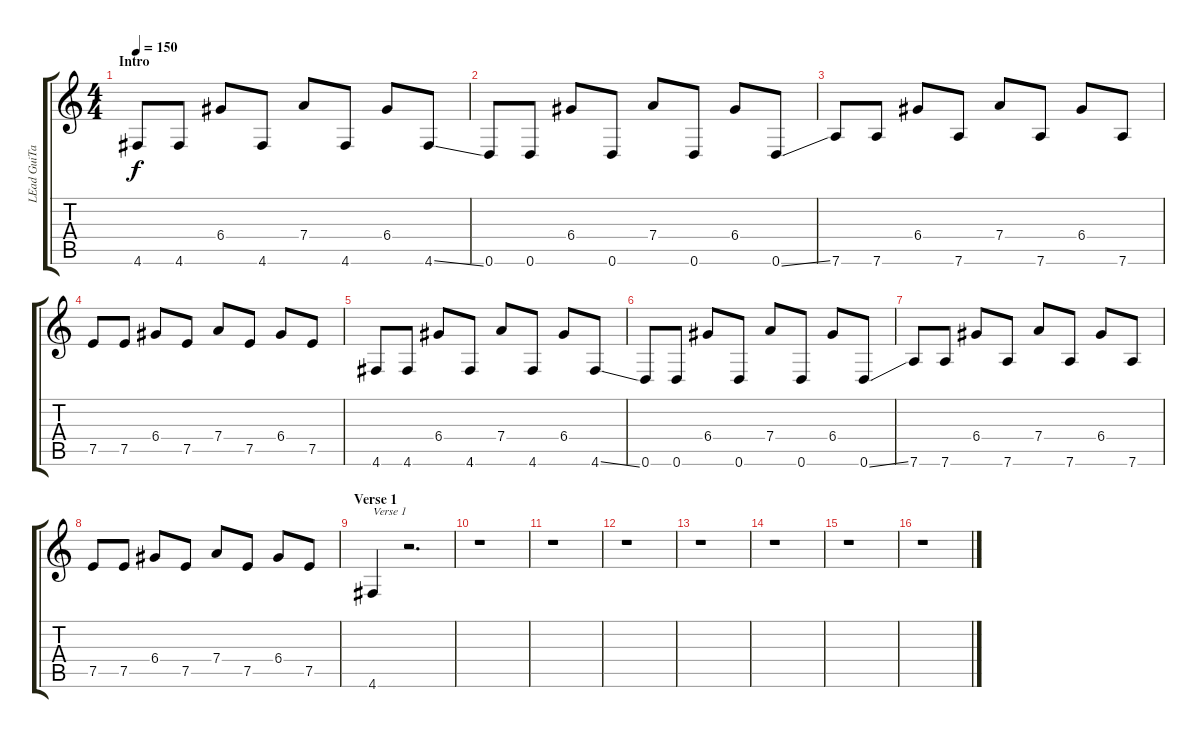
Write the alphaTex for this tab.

\track ("LEad GuiTar Drop D" "LEad GuiTa") {instrument distortionguitar}
\staff {score tabs}
\tuning (E4 B3 G3 D3 A2 D2) {hide}
\ts (4 4)
\section ("" "Intro")
\tempo 150
\clef g2
\ks c
4.6.8{dy f instrument distortionguitar} 4.6.8 6.4.8 4.6.8 7.4.8 4.6.8 6.4.8 4.6{ss}.8 |
0.6.8 0.6.8 6.4.8 0.6.8 7.4.8 0.6.8 6.4.8 0.6{ss}.8 |
7.6.8 7.6.8 6.4.8 7.6.8 7.4.8 7.6.8 6.4.8 7.6.8 |
7.5.8 7.5.8 6.4.8 7.5.8 7.4.8 7.5.8 6.4.8 7.5.8 |
4.6.8 4.6.8 6.4.8 4.6.8 7.4.8 4.6.8 6.4.8 4.6{ss}.8 |
0.6.8 0.6.8 6.4.8 0.6.8 7.4.8 0.6.8 6.4.8 0.6{ss}.8 |
7.6.8 7.6.8 6.4.8 7.6.8 7.4.8 7.6.8 6.4.8 7.6.8 |
7.5.8 7.5.8 6.4.8 7.5.8 7.4.8 7.5.8 6.4.8 7.5.8 |
\section ("" "Verse 1")
4.6.4{txt "Verse 1"} r.2{d} |
r.1 |
r.1 |
r.1 |
r.1 |
r.1 |
r.1 |
r.1
